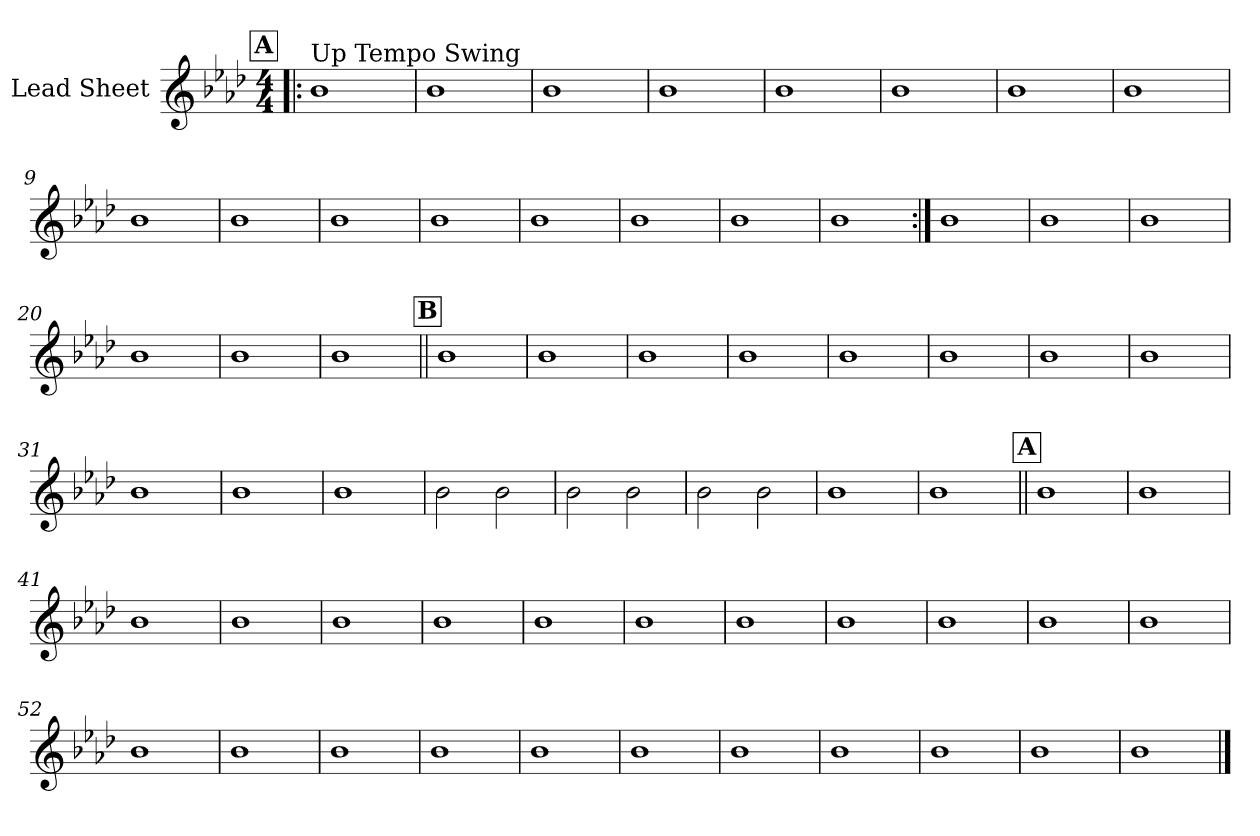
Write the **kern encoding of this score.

**kern
*part1
*staff1
*I"Lead Sheet
*clefG2
*k[b-e-a-d-]
*f:
*M4/4
!!LO:REH:place=s1:a:fs=14:t=A
=1!|:
!LO:TX:a:t=Up Tempo Swing
1b-
=2
1b-
=3
1b-
=4
1b-
=5
1b-
=6
1b-
=7
1b-
=8
1b-
!!LO:LB:g=z
=9
1b-
=10
1b-
=11
1b-
=12
1b-
=13
1b-
=14
1b-
=15
1b-
=16
1b-
!!LO:LB:g=z
=17:|!
1b-
=18
1b-
=19
1b-
=20
1b-
=21
1b-
=22
1b-
!!LO:LB:g=z
!!LO:REH:place=s1:a:fs=14:t=B
=23||
1b-
=24
1b-
=25
1b-
=26
1b-
!!LO:LB:g=z
=27
1b-
=28
1b-
=29
1b-
=30
1b-
!!LO:LB:g=z
=31
1b-
=32
1b-
=33
1b-
=34
2b-\
2b-\
!!LO:LB:g=z
=35
2b-\
2b-\
=36
2b-\
2b-\
=37
1b-
=38
1b-
!!LO:LB:g=z
!!LO:REH:place=s1:a:fs=14:t=A
=39||
1b-
=40
1b-
=41
1b-
=42
1b-
=43
1b-
=44
1b-
=45
1b-
=46
1b-
!!LO:LB:g=z
=47
1b-
=48
1b-
=49
1b-
=50
1b-
=51
1b-
=52
1b-
=53
1b-
=54
1b-
!!LO:LB:g=z
=55
1b-
=56
1b-
=57
1b-
=58
1b-
=59
1b-
=60
1b-
=61
1b-
=62
1b-
==
*-
